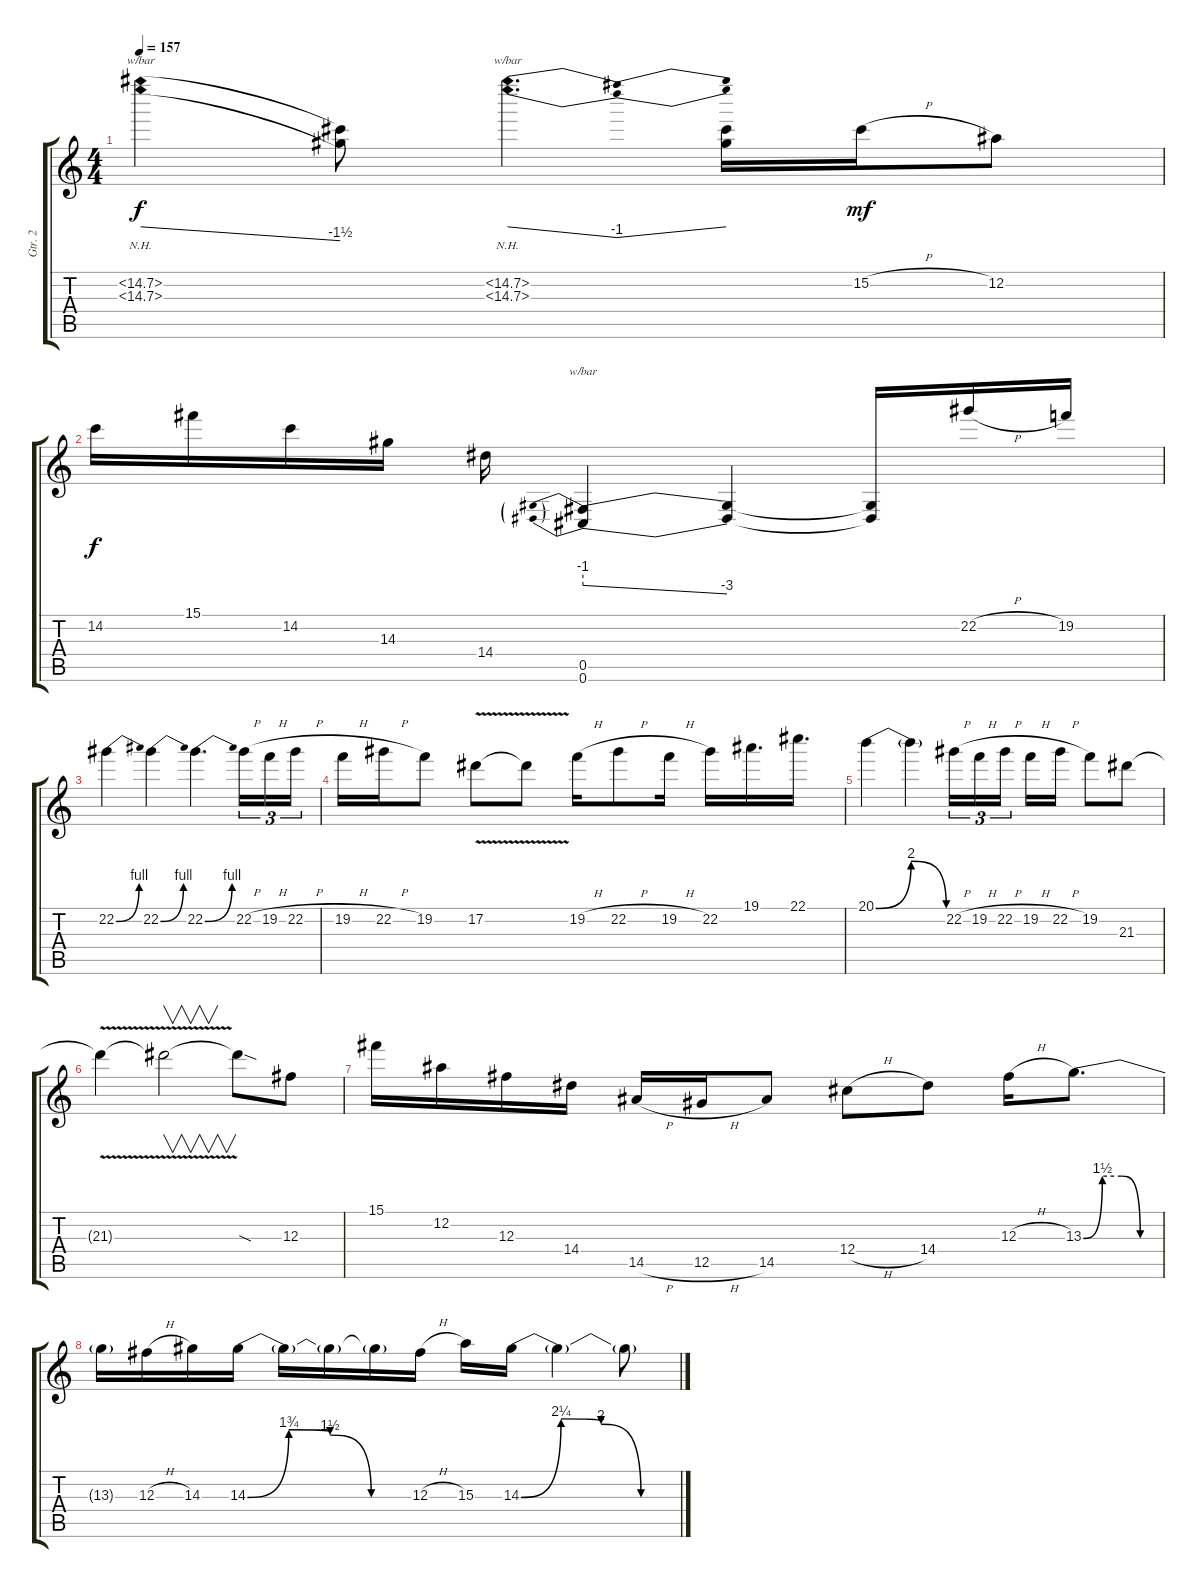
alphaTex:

\track ("Gtr. 2" "Gtr. 2") {instrument overdrivenguitar}
\staff {score tabs}
\tuning (Eb4 Bb3 Gb3 Db3 Ab2 Eb2) {hide}
\ts (4 4)
\tempo 157
\clef g2
\ks c
(15.2{nh} 14.3{nh}).4{tbe (dive default 0 0 60 -6) dy f} (15.2{t} 14.3{t}).8 (15.2{nh} 14.3{nh}).4{d tbe (dip default 0 0 45 -4 60 0)} (15.2{t} 14.3{t}).16 15.2{h}.16{dy mf} 12.2.8 |
14.2.16{dy f} 15.1.16 14.2.16 14.3.16 14.4.16 (0.5 0.6).4{tbe (predivedive default 0 -4 60 -12)} (0.5{t} 0.6{t}).4 (0.5{t} 0.6{t}).16 22.2{h}.16 19.2.16 |
22.2{be (bend 0 0 60 4)}.4 22.2{be (bend 0 0 60 4)}.4 22.2{be (bend 0 0 60 4)}.4{d} 22.2{h}.16{tu (3 2)} 19.2{h}.16{tu (3 2)} 22.2{h}.16{tu (3 2)} |
19.2{h}.16 22.2{h}.16 19.2.8 17.2{v}.8 17.2{t}.8 19.2{h}.16 22.2{h}.8 19.2{h}.16 22.2.16 19.1.16{d} 22.1.16{d} |
20.1{be (bendrelease 0 0 20 8 35 8 60 0)}.4 20.1{t}.4 22.2{h}.16{tu (3 2)} 19.2{h}.16{tu (3 2)} 22.2{h}.16{tu (3 2) beam splitsecondary} 19.2{h}.16 22.2{h}.16 19.2.8 21.3.8 |
21.3{v t}.4 21.3{t}.2{v} 21.3{sod t}.8 12.3.8 |
15.1.16 12.2.16 12.3.16 14.4.16 14.5{h}.16 12.5{h}.16 14.5.8 12.4{h}.8 14.4.8 12.3{h}.16 13.3{be (custom 0 0 15 6 30 6 45 0 60 0)}.8{d} |
13.3{t}.16 12.3{h}.16 14.3.16 14.3{be (custom 0 0 15 7 30 6 45 0 60 0)}.16 14.3{t}.16 14.3{t}.16 14.3{t}.16 12.3{h}.16 15.3.16 14.3{be (custom 0 0 15 9 30 8 45 0 60 0)}.16 14.3{t}.4 14.3{t}.8
